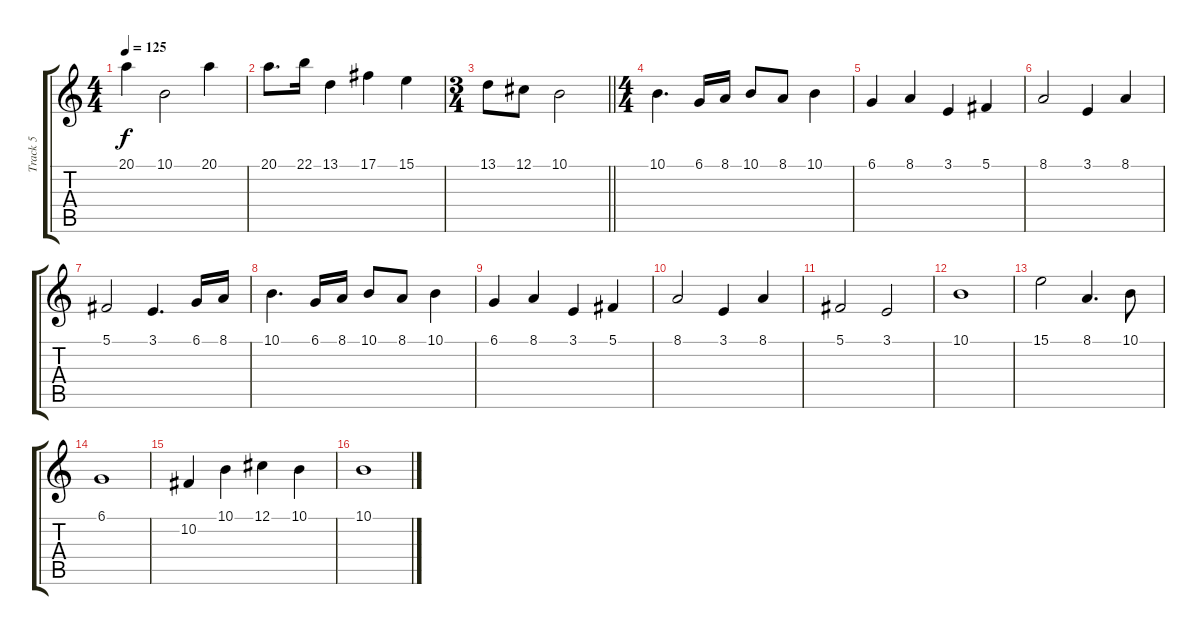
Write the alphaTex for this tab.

\track ("Track 5" "Track 5") {instrument trumpet}
\staff {score tabs}
\tuning (Db4 Ab3 E3 B2 Gb2 B1) {hide}
\ts (4 4)
\tempo 125
\clef g2
\ks c
20.1{t}.4{dy f} 10.1.2 20.1.4 |
20.1.8{d} 22.1.16 13.1.4 17.1.4 15.1.4 |
\ts (3 4)
\barLineRight lightlight
13.1.8 12.1.8 10.1.2 |
\ts (4 4)
10.1.4{d} 6.1.16 8.1.16 10.1.8 8.1.8 10.1.4 |
6.1.4 8.1.4 3.1.4 5.1.4 |
8.1.2 3.1.4 8.1.4 |
5.1.2 3.1.4{d} 6.1.16 8.1.16 |
10.1.4{d} 6.1.16 8.1.16 10.1.8 8.1.8 10.1.4 |
6.1.4 8.1.4 3.1.4 5.1.4 |
8.1.2 3.1.4 8.1.4 |
5.1.2 3.1.2 |
10.1.1 |
15.1.2 8.1.4{d} 10.1.8 |
6.1.1 |
10.2.4 10.1.4 12.1.4 10.1.4 |
10.1.1
